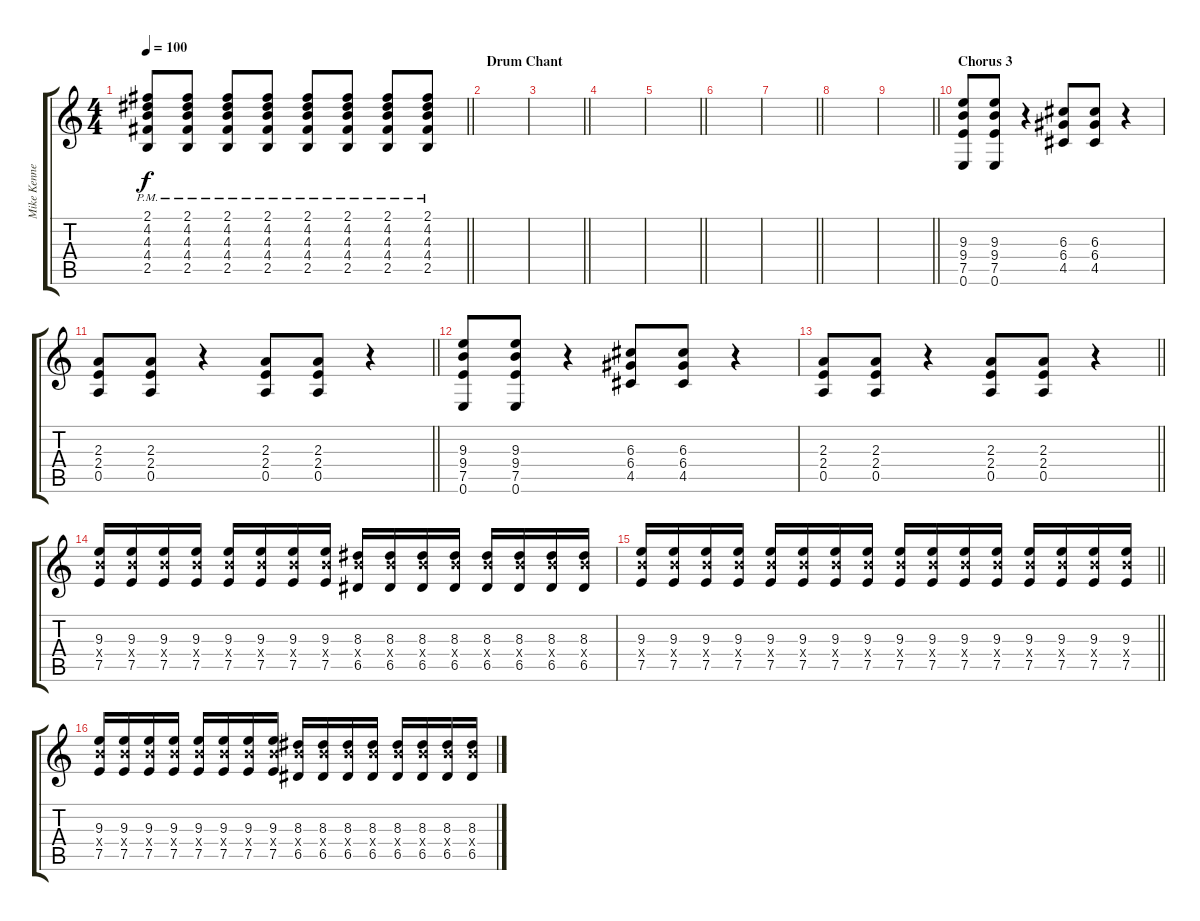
\track ("Mike Kennerty (Rhythm Guitar)" "Mike Kenne") {instrument electricguitarjazz}
\staff {score tabs}
\tuning (E4 B3 G3 D3 A2 E2) {hide}
\ts (4 4)
\tempo 100
\clef g2
\barLineRight lightlight
\ks c
(2.1{pm} 4.2{pm} 4.3{pm} 4.4{pm} 2.5{pm}).8{dy f} (2.1{pm} 4.2{pm} 4.3{pm} 4.4{pm} 2.5{pm}).8 (2.1{pm} 4.2{pm} 4.3{pm} 4.4{pm} 2.5{pm}).8 (2.1{pm} 4.2{pm} 4.3{pm} 4.4{pm} 2.5{pm}).8 (2.1{pm} 4.2{pm} 4.3{pm} 4.4{pm} 2.5{pm}).8 (2.1{pm} 4.2{pm} 4.3{pm} 4.4{pm} 2.5{pm}).8 (2.1{pm} 4.2{pm} 4.3{pm} 4.4{pm} 2.5{pm}).8 (2.1{pm} 4.2{pm} 4.3{pm} 4.4{pm} 2.5{pm}).8 |
\section ("" "Drum Chant")
|
\barLineRight lightlight
|
|
\barLineRight lightlight
|
|
\barLineRight lightlight
|
|
\barLineRight lightlight
|
\section ("" "Chorus 3")
(9.3 9.4 7.5 0.6).8 (9.3 9.4 7.5 0.6).8 r.4 (6.3 6.4 4.5).8 (6.3 6.4 4.5).8 r.4 |
\barLineRight lightlight
(2.3 2.4 0.5).8 (2.3 2.4 0.5).8 r.4 (2.3 2.4 0.5).8 (2.3 2.4 0.5).8 r.4 |
(9.3 9.4 7.5 0.6).8 (9.3 9.4 7.5 0.6).8 r.4 (6.3 6.4 4.5).8 (6.3 6.4 4.5).8 r.4 |
\barLineRight lightlight
(2.3 2.4 0.5).8 (2.3 2.4 0.5).8 r.4 (2.3 2.4 0.5).8 (2.3 2.4 0.5).8 r.4 |
(9.3 9.4{x} 7.5).16 (9.3 9.4{x} 7.5).16 (9.3 9.4{x} 7.5).16 (9.3 9.4{x} 7.5).16 (9.3 9.4{x} 7.5).16 (9.3 9.4{x} 7.5).16 (9.3 9.4{x} 7.5).16 (9.3 9.4{x} 7.5).16 (8.3 9.4{x} 6.5).16 (8.3 9.4{x} 6.5).16 (8.3 9.4{x} 6.5).16 (8.3 9.4{x} 6.5).16 (8.3 9.4{x} 6.5).16 (8.3 9.4{x} 6.5).16 (8.3 9.4{x} 6.5).16 (8.3 9.4{x} 6.5).16 |
\barLineRight lightlight
(9.3 9.4{x} 7.5).16 (9.3 9.4{x} 7.5).16 (9.3 9.4{x} 7.5).16 (9.3 9.4{x} 7.5).16 (9.3 9.4{x} 7.5).16 (9.3 9.4{x} 7.5).16 (9.3 9.4{x} 7.5).16 (9.3 9.4{x} 7.5).16 (9.3 9.4{x} 7.5).16 (9.3 9.4{x} 7.5).16 (9.3 9.4{x} 7.5).16 (9.3 9.4{x} 7.5).16 (9.3 9.4{x} 7.5).16 (9.3 9.4{x} 7.5).16 (9.3 9.4{x} 7.5).16 (9.3 9.4{x} 7.5).16 |
(9.3 9.4{x} 7.5).16 (9.3 9.4{x} 7.5).16 (9.3 9.4{x} 7.5).16 (9.3 9.4{x} 7.5).16 (9.3 9.4{x} 7.5).16 (9.3 9.4{x} 7.5).16 (9.3 9.4{x} 7.5).16 (9.3 9.4{x} 7.5).16 (8.3 9.4{x} 6.5).16 (8.3 9.4{x} 6.5).16 (8.3 9.4{x} 6.5).16 (8.3 9.4{x} 6.5).16 (8.3 9.4{x} 6.5).16 (8.3 9.4{x} 6.5).16 (8.3 9.4{x} 6.5).16 (8.3 9.4{x} 6.5).16
